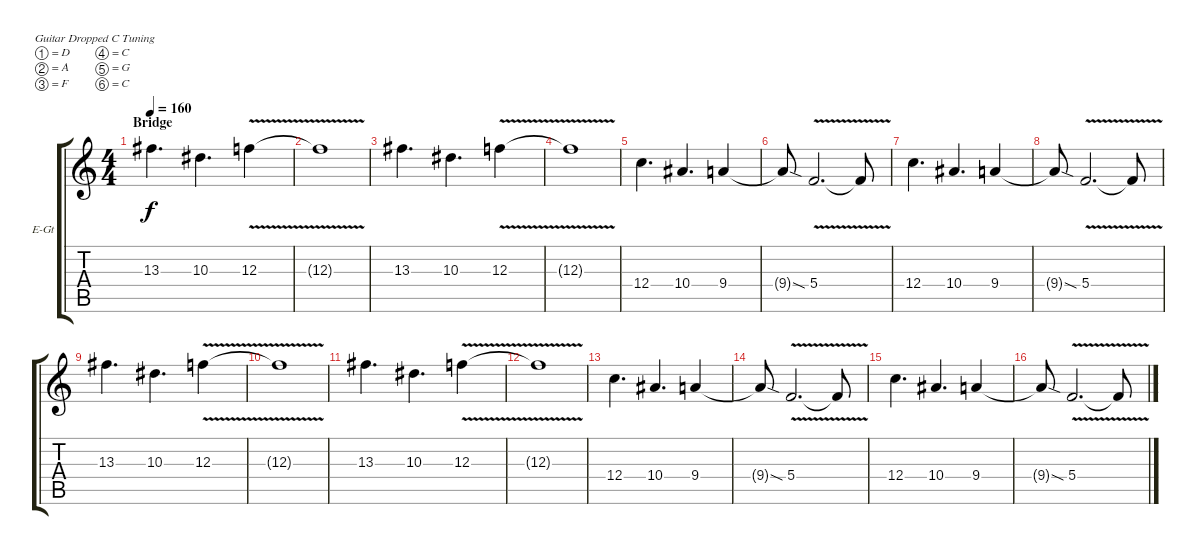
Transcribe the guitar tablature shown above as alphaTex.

\bracketExtendMode groupsimilarinstruments
\firstSystemTrackNameOrientation horizontal
\otherSystemsTrackNameOrientation horizontal
\track ("Kirk Hammett (Lead Guitar)" "E-Gt") {instrument overdrivenguitar}
\staff {score tabs}
\tuning (D4 A3 F3 C3 G2 C2)
\ts (4 4)
\section ("" "Bridge")
\tempo 160
\clef g2
\ks c
13.3.4{d dy f} 10.3.4{d} 12.3{v}.4 |
12.3{v t}.1 |
13.3.4{d} 10.3.4{d} 12.3{v}.4 |
12.3{v t}.1 |
12.4.4{d} 10.4.4{d} 9.4.4 |
9.4{sod t}.8 5.4{v}.2{d} 5.4{t}.8 |
12.4.4{d} 10.4.4{d} 9.4.4 |
9.4{sod t}.8 5.4{v}.2{d} 5.4{t}.8 |
13.3.4{d} 10.3.4{d} 12.3{v}.4 |
12.3{v t}.1 |
13.3.4{d} 10.3.4{d} 12.3{v}.4 |
12.3{v t}.1 |
12.4.4{d} 10.4.4{d} 9.4.4 |
9.4{sod t}.8 5.4{v}.2{d} 5.4{t}.8 |
12.4.4{d} 10.4.4{d} 9.4.4 |
9.4{sod t}.8 5.4{v}.2{d} 5.4{t}.8
